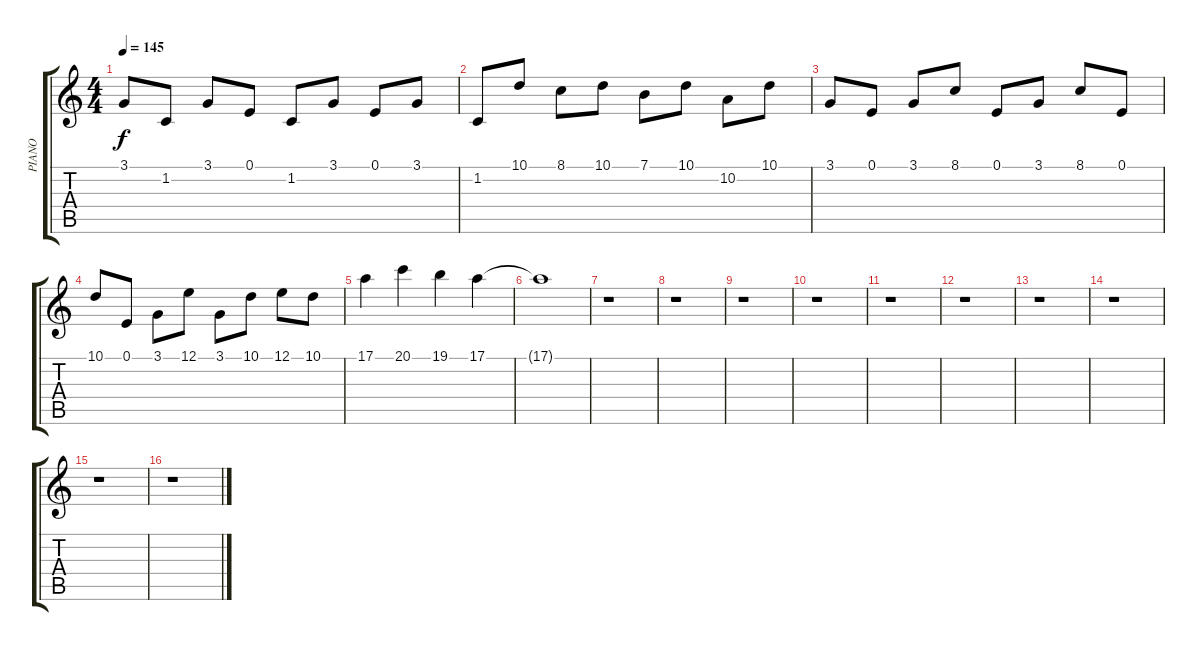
\track ("PIANO" "PIANO") {instrument acousticgrandpiano}
\staff {score tabs}
\tuning (E4 B3 G3 D3 A2 E2) {hide}
\ts (4 4)
\tempo 145
\clef g2
\ks c
3.1.8{dy f} 1.2.8 3.1.8 0.1.8 1.2.8 3.1.8 0.1.8 3.1.8 |
1.2.8 10.1.8 8.1.8 10.1.8 7.1.8 10.1.8 10.2.8 10.1.8 |
3.1.8 0.1.8 3.1.8 8.1.8 0.1.8 3.1.8 8.1.8 0.1.8 |
10.1.8 0.1.8 3.1.8 12.1.8 3.1.8 10.1.8 12.1.8 10.1.8 |
17.1.4 20.1.4 19.1.4 17.1.4 |
17.1{t}.1 |
r.1 |
r.1 |
r.1 |
r.1 |
r.1 |
r.1 |
r.1 |
r.1 |
r.1 |
r.1
